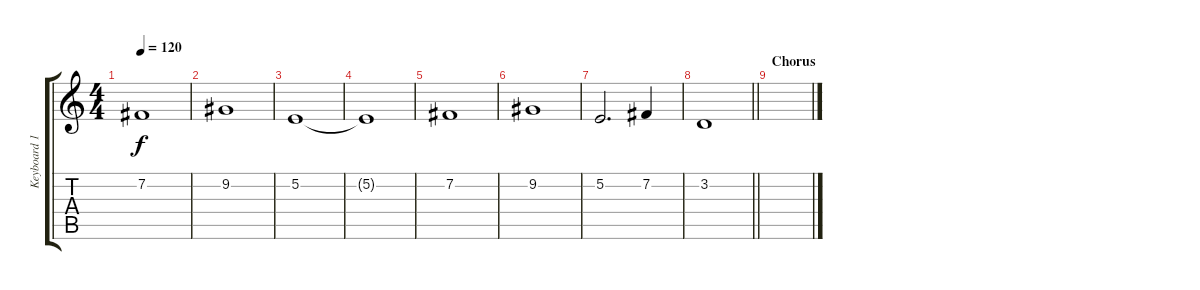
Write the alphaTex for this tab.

\track ("Keyboard 1" "Keyboard 1") {instrument stringensemble2}
\staff {score tabs}
\tuning (E4 B3 G3 D3 A2 E2) {hide}
\ts (4 4)
\tempo 120
\clef g2
\ks c
7.2.1{dy f} |
9.2.1 |
5.2.1 |
5.2{t}.1 |
7.2.1 |
9.2.1 |
5.2.2{d} 7.2.4 |
\barLineRight lightlight
3.2.1 |
\section ("" "Chorus")
